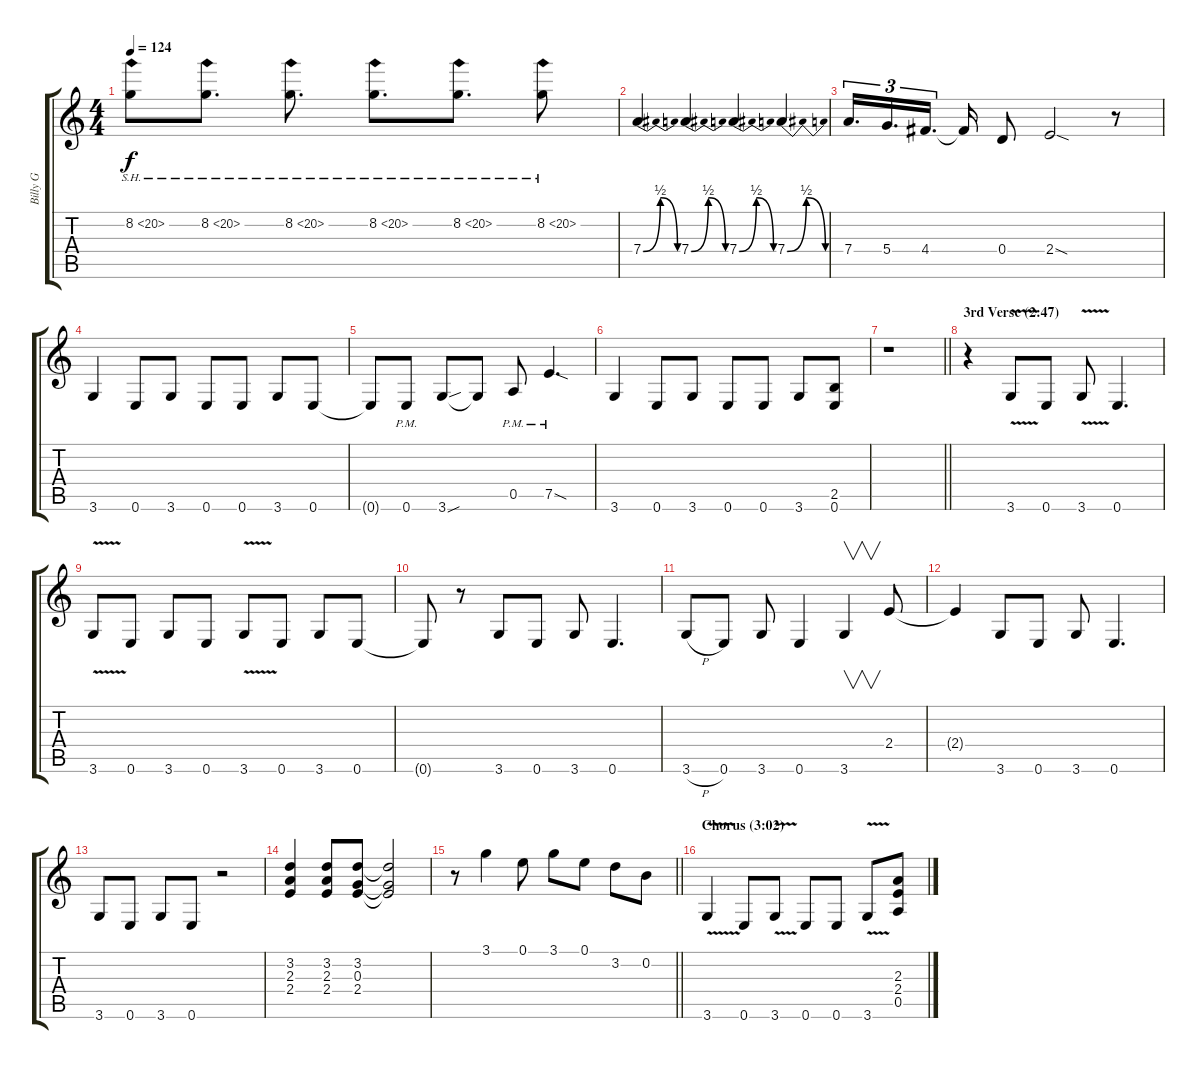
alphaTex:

\track ("Billy G" "Billy G") {instrument overdrivenguitar}
\staff {score tabs}
\tuning (E4 B3 G3 D3 A2 E2) {hide}
\ts (4 4)
\tempo 124
\clef g2
\ks c
8.2{sh 12 t}.8{dy f} 8.2{sh 12}.8{d} 8.2{sh 12}.8{d} 8.2{sh 12}.8{d} 8.2{sh 12}.8{d} 8.2{sh 12}.8 |
7.4{be (bendrelease 0 0 29 2 29 2 60 0)}.4 7.4{be (bendrelease 0 0 29 2 29 2 60 0)}.4 7.4{be (bendrelease 0 0 29 2 29 2 60 0)}.4 7.4{be (bendrelease 0 0 29 2 29 2 60 0)}.4 |
7.4.16{d tu (3 2)} 5.4.16{d tu (3 2)} 4.4.16{d tu (3 2) beam splitsecondary} 4.4{t}.16 0.4.8 2.4{sod}.2 r.8 |
3.6.4 0.6.8 3.6.8 0.6.8 0.6.8 3.6.8 0.6.8 |
0.6{t}.8 0.6{pm}.8 3.6{sou}.8 3.6{t}.8 0.5{pm}.8 7.5{sod pm}.4{d} |
3.6.4 0.6.8 3.6.8 0.6.8 0.6.8 3.6.8 (2.5 0.6).8 |
\barLineRight lightlight
r.1 |
\section ("" "3rd Verse (2:47)")
r.4 3.6{v}.8 0.6.8 3.6{v}.8 0.6.4{d} |
3.6{v}.8 0.6.8 3.6.8 0.6.8 3.6{v}.8 0.6.8 3.6.8 0.6.8 |
0.6{t}.8 r.8 3.6.8 0.6.8 3.6.8 0.6.4{d} |
3.6{h}.8 0.6.8 3.6.8 0.6.4 3.6.4{v} 2.4.8 |
2.4{t}.4 3.6.8 0.6.8 3.6.8 0.6.4{d} |
3.6.8 0.6.8 3.6.8 0.6.8 r.2 |
(3.2 2.3 2.4).4 (3.2 2.3 2.4).8 (3.2 0.3 2.4).8 (3.2{t} 0.3{t} 2.4{t}).2 |
\barLineRight lightlight
r.8 3.1.4 0.1.8 3.1.8 0.1.8 3.2.8 0.2.8 |
\section ("" "Chorus (3:02)")
3.6{v}.4 0.6.8 3.6{v}.8 0.6.8 0.6.8 3.6{v}.8 (2.3 2.4 0.5).8
